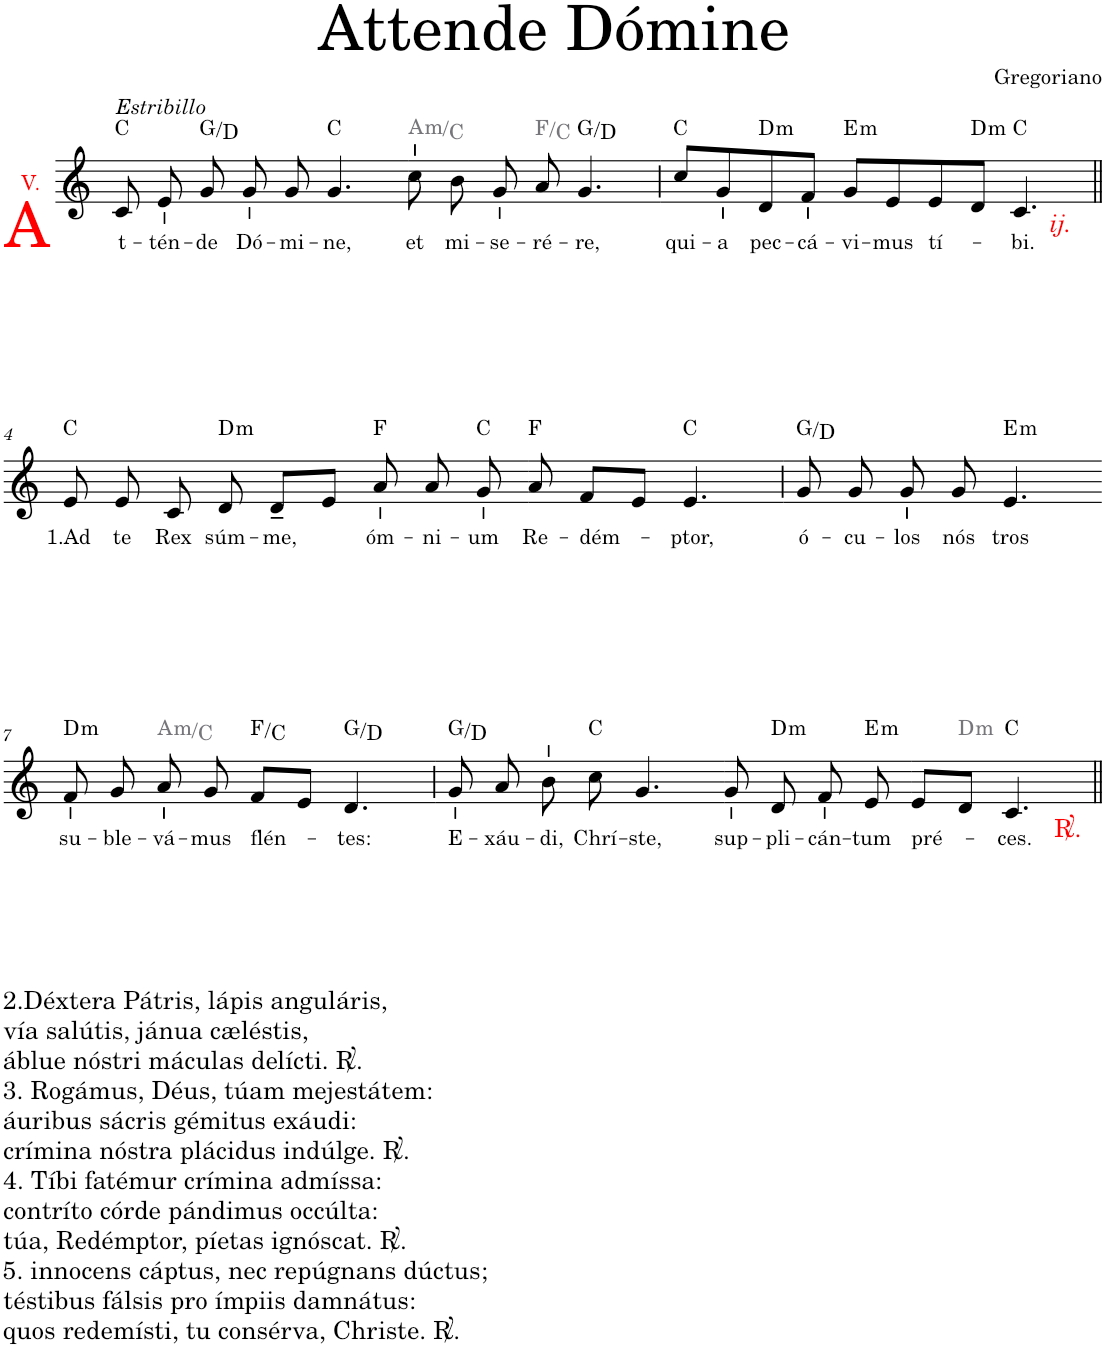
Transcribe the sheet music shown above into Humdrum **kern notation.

**kern	**text	**harte
*part1	*part1	*part1
*staff1	*staff1	*
*I"Soprano	*	*
*I'S.	*	*
*clefG2	*	*
*k[]	*	*
*M4/4	*	*
=1	=1	=1
!LO:TX:b:color=#FF0000:t=A	!	!
!LO:TX:a:color=#FF0000:t=V.	!	!
!LO:TX:a:i:t=Estribillo	!	!
!	!LO:LY:b	!
8c/	t-	C:maj
!	!LO:LY:b	!
8e/	-tén-	.
!	!LO:LY:b	!
8g/	-de	G:maj/5
!	!LO:LY:b	!
8g/	Dó-	.
!	!LO:LY:b	!
8g/	-mi-	.
!	!LO:LY:b	!
4.g/	-ne,	C:maj
=2-	=2-	=2-
!	!LO:LY:b	!LO:H:kt=m
8cc\	et	A:min/b3
!	!LO:LY:b	!
8b\	mi-	.
!	!LO:LY:b	!
8g/	-se-	.
!	!LO:LY:b	!
8a/	-ré-	F:maj/5
!	!LO:LY:b	!
4.g/	-re,	G:maj/5
=3	=3	=3
!LO:TX:b:i:color=#FF0000:t=ij.	!	!
!	!LO:LY:b	!
8cc/L	qui-	C:maj
!	!LO:LY:b	!
8g/	-a	.
!	!LO:LY:b	!LO:H:kt=m
8d/	pec-	D:min
!	!LO:LY:b	!
8f/J	-cá-	.
!	!LO:LY:b	!LO:H:kt=m
8g/L	-vi-	E:min
!	!LO:LY:b	!
8e/	-mus	.
!	!LO:LY:b	!
8e/	tí-	.
!	!	!LO:H:kt=m
8d/J	.	D:min
!	!LO:LY:b	!
4.c/	-bi.	C:maj
!!LO:LB:g=z
=4||	=4||	=4||
!	!LO:LY:b	!
8e/	1.Ad	C:maj
!	!LO:LY:b	!
8e/	te	.
!	!LO:LY:b	!
8c/	Rex	.
!	!LO:LY:b	!LO:H:kt=m
8d/	súm-	D:min
!	!LO:LY:b	!
8d~/L	-me,	.
8e/J	.	.
!	!LO:LY:b	!
8a/	óm-	F:maj
!	!LO:LY:b	!
8a/	-ni-	.
!	!LO:LY:b	!
8g/	-um	C:maj
=5-	=5-	=5-
!	!LO:LY:b	!
8a/	Re-	F:maj
!	!LO:LY:b	!
8f/L	-dém-	.
8e/J	.	.
!	!LO:LY:b	!
4.e/	-ptor,	C:maj
=6	=6	=6
!	!LO:LY:b	!
8g/	ó-	G:maj/5
!	!LO:LY:b	!
8g/	-cu-	.
!	!LO:LY:b	!
8g/	-los	.
!	!LO:LY:b	!
8g/	nós	.
!	!LO:LY:b	!LO:H:kt=m
4.e/	-tros	E:min
!!LO:LB:g=z
=7-	=7-	=7-
!	!LO:LY:b	!LO:H:kt=m
8f/	su-	D:min
!	!LO:LY:b	!
8g/	-ble-	.
!	!LO:LY:b	!LO:H:kt=m
8a/	-vá-	A:min/b3
!	!LO:LY:b	!
8g/	-mus	.
!	!LO:LY:b	!
8f/L	flén-	F:maj/5
8e/J	.	.
!	!LO:LY:b	!
[4d/	-tes:	G:maj/5
=8	=8	=8
!	!LO:LY:b	!
8g/	E-	G:maj/5
8d/]	.	.
!	!LO:LY:b	!
8a/	-xáu-	.
!	!LO:LY:b	!
8b\	-di,	C:maj
!	!LO:LY:b	!
8cc\	Chrí-	.
!	!LO:LY:b	!
4.g/	-ste,	.
=9-	=9-	=9-
!	!LO:LY:b	!
8g/	sup-	.
!	!LO:LY:b	!LO:H:kt=m
8d/	-pli-	D:min
!	!LO:LY:b	!
8f/	-cán-	.
!	!LO:LY:b	!LO:H:kt=m
8e/	-tum	E:min
=10-	=10-	=10-
!LO:TX:b:color=#FF0000:t=℟.	!	!
!	!LO:LY:b	!
8e/L	pré-	.
!	!	!LO:H:kt=m
8d/J	.	D:min
!	!LO:LY:b	!
4.c/	-ces.	C:maj
=||	=||	=||
*-	*-	*-
